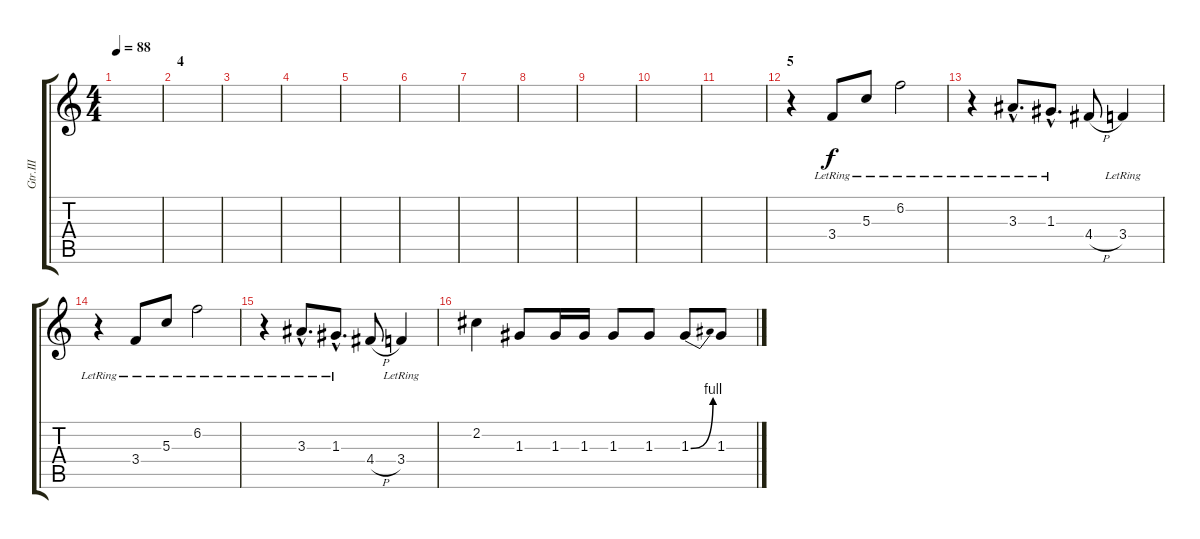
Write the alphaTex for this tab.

\track ("Gtr.III" "Gtr.III") {instrument electricguitarjazz}
\staff {score tabs}
\tuning (E4 B3 G3 D3 A2 E2) {hide}
\ts (4 4)
\tempo 88
\clef g2
\ks c
|
\section ("" "4")
|
|
|
|
|
|
|
|
|
|
\section ("" "5")
r.4 3.4{lr}.8{dy f} 5.3{lr}.8 6.2{lr}.2 |
r.4 3.3{hac lr}.8{d} 1.3{hac lr}.8{d} 4.4{h}.8 3.4{lr}.4 |
r.4 3.4{lr}.8 5.3{lr}.8 6.2{lr}.2 |
r.4 3.3{hac lr}.8{d} 1.3{hac lr}.8{d} 4.4{h}.8 3.4{lr}.4 |
2.2.4 1.3.8 1.3.16 1.3.16 1.3.8 1.3.8 1.3{be (bend 0 0 60 4)}.8 1.3.8
